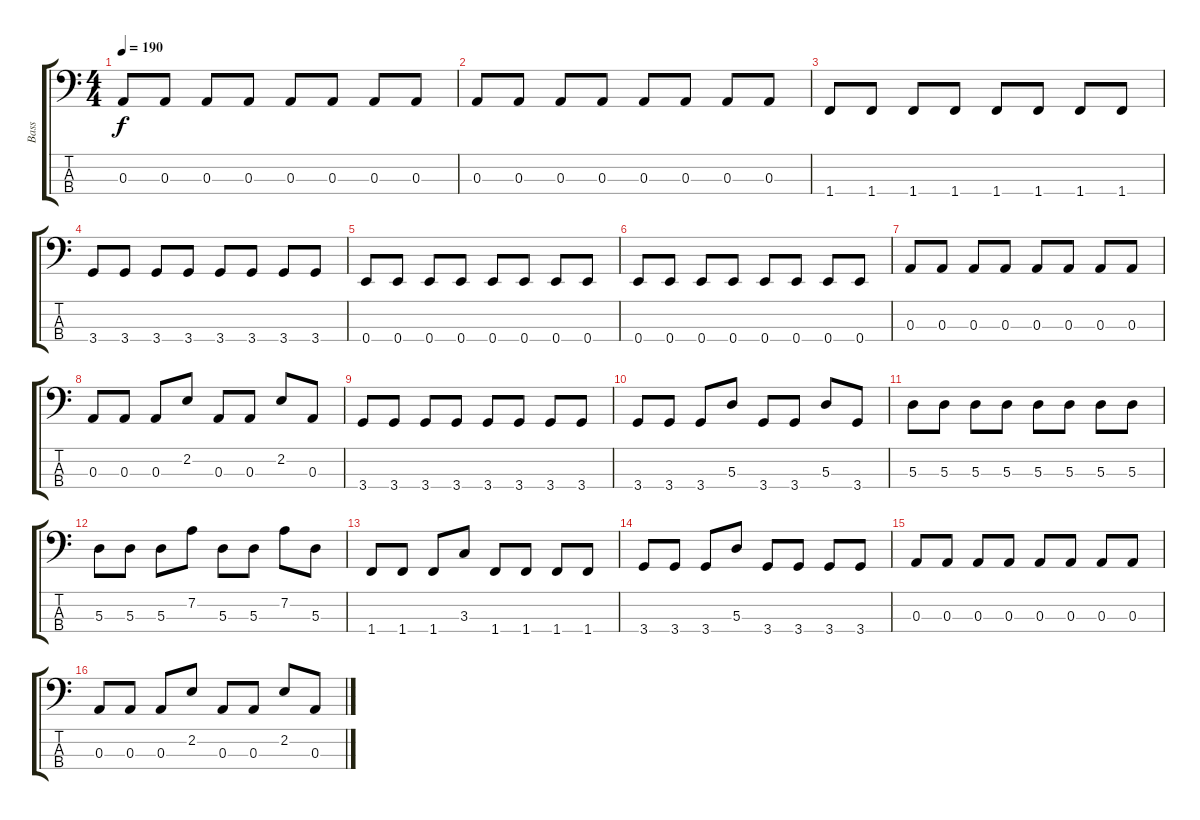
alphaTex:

\track ("Bass" "Bass") {instrument electricbassfinger}
\staff {score tabs}
\tuning (G2 D2 A1 E1) {hide}
\ts (4 4)
\tempo 190
\clef f4
\ks c
0.3.8{dy f} 0.3.8 0.3.8 0.3.8 0.3.8 0.3.8 0.3.8 0.3.8 |
0.3.8 0.3.8 0.3.8 0.3.8 0.3.8 0.3.8 0.3.8 0.3.8 |
1.4.8 1.4.8 1.4.8 1.4.8 1.4.8 1.4.8 1.4.8 1.4.8 |
3.4.8 3.4.8 3.4.8 3.4.8 3.4.8 3.4.8 3.4.8 3.4.8 |
0.4.8 0.4.8 0.4.8 0.4.8 0.4.8 0.4.8 0.4.8 0.4.8 |
0.4.8 0.4.8 0.4.8 0.4.8 0.4.8 0.4.8 0.4.8 0.4.8 |
0.3.8 0.3.8 0.3.8 0.3.8 0.3.8 0.3.8 0.3.8 0.3.8 |
0.3.8 0.3.8 0.3.8 2.2.8 0.3.8 0.3.8 2.2.8 0.3.8 |
3.4.8 3.4.8 3.4.8 3.4.8 3.4.8 3.4.8 3.4.8 3.4.8 |
3.4.8 3.4.8 3.4.8 5.3.8 3.4.8 3.4.8 5.3.8 3.4.8 |
5.3.8 5.3.8 5.3.8 5.3.8 5.3.8 5.3.8 5.3.8 5.3.8 |
5.3.8 5.3.8 5.3.8 7.2.8 5.3.8 5.3.8 7.2.8 5.3.8 |
1.4.8 1.4.8 1.4.8 3.3.8 1.4.8 1.4.8 1.4.8 1.4.8 |
3.4.8 3.4.8 3.4.8 5.3.8 3.4.8 3.4.8 3.4.8 3.4.8 |
0.3.8 0.3.8 0.3.8 0.3.8 0.3.8 0.3.8 0.3.8 0.3.8 |
0.3.8 0.3.8 0.3.8 2.2.8 0.3.8 0.3.8 2.2.8 0.3.8
